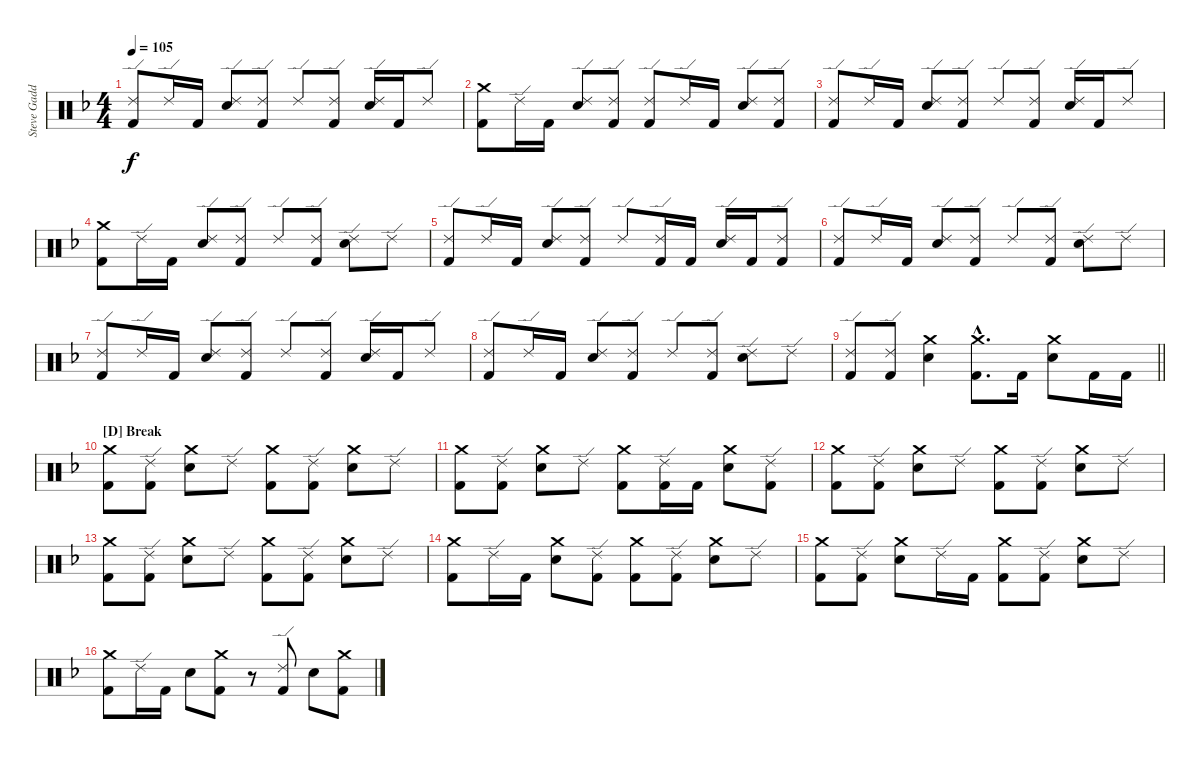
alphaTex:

\track ("Steve Gadd Drums" "Steve Gadd") {instrument percussion}
\staff {score}
\articulation defaults
\ts (4 4)
\tempo 105
\clef neutral
\ks f
("Ride (edge) 2" "Kick (hit) 2").8{dy f} "Ride (edge) 2".16 "Kick (hit) 2".16 ("Ride (edge) 2" "Snare (hit) 2").8 ("Ride (edge) 2" "Kick (hit) 2").8 "Ride (edge) 2".8 ("Ride (edge) 2" "Kick (hit) 2").8 ("Ride (edge) 2" "Snare (hit) 2").16 "Kick (hit) 2".16 "Ride (edge) 2".8 |
("Crash medium (hit)" "Kick (hit) 2").8 "Ride (edge) 2".16 "Kick (hit) 2".16 ("Ride (edge) 2" "Snare (hit) 2").8 ("Ride (edge) 2" "Kick (hit) 2").8 ("Ride (edge) 2" "Kick (hit) 2").8 "Ride (edge) 2".16 "Kick (hit) 2".16 ("Ride (edge) 2" "Snare (hit) 2").8 ("Ride (edge) 2" "Kick (hit) 2").8 |
("Ride (edge) 2" "Kick (hit) 2").8 "Ride (edge) 2".16 "Kick (hit) 2".16 ("Ride (edge) 2" "Snare (hit) 2").8 ("Ride (edge) 2" "Kick (hit) 2").8 "Ride (edge) 2".8 ("Ride (edge) 2" "Kick (hit) 2").8 ("Ride (edge) 2" "Snare (hit) 2").16 "Kick (hit) 2".16 "Ride (edge) 2".8 |
("Crash medium (hit)" "Kick (hit) 2").8 "Ride (edge) 2".16 "Kick (hit) 2".16 ("Ride (edge) 2" "Snare (hit) 2").8 ("Ride (edge) 2" "Kick (hit) 2").8 "Ride (edge) 2".8 ("Ride (edge) 2" "Kick (hit) 2").8 ("Ride (edge) 2" "Snare (hit) 2").8 "Ride (edge) 2".8 |
("Ride (edge) 2" "Kick (hit) 2").8 "Ride (edge) 2".16 "Kick (hit) 2".16 ("Ride (edge) 2" "Snare (hit) 2").8 ("Ride (edge) 2" "Kick (hit) 2").8 "Ride (edge) 2".8 ("Ride (edge) 2" "Kick (hit) 2").16 "Kick (hit) 2".16 ("Ride (edge) 2" "Snare (hit) 2").16 "Kick (hit) 2".16 ("Ride (edge) 2" "Kick (hit) 2").8 |
("Ride (edge) 2" "Kick (hit) 2").8 "Ride (edge) 2".16 "Kick (hit) 2".16 ("Ride (edge) 2" "Snare (hit) 2").8 ("Ride (edge) 2" "Kick (hit) 2").8 "Ride (edge) 2".8 ("Ride (edge) 2" "Kick (hit) 2").8 ("Ride (edge) 2" "Snare (hit) 2").8 "Ride (edge) 2".8 |
("Ride (edge) 2" "Kick (hit) 2").8 "Ride (edge) 2".16 "Kick (hit) 2".16 ("Ride (edge) 2" "Snare (hit) 2").8 ("Ride (edge) 2" "Kick (hit) 2").8 "Ride (edge) 2".8 ("Ride (edge) 2" "Kick (hit) 2").8 ("Ride (edge) 2" "Snare (hit) 2").16 "Kick (hit) 2".16 "Ride (edge) 2".8 |
("Ride (edge) 2" "Kick (hit) 2").8 "Ride (edge) 2".16 "Kick (hit) 2".16 ("Ride (edge) 2" "Snare (hit) 2").8 ("Ride (edge) 2" "Kick (hit) 2").8 "Ride (edge) 2".8 ("Ride (edge) 2" "Kick (hit) 2").8 ("Ride (edge) 2" "Snare (hit) 2").8 "Ride (edge) 2".8 |
\barLineRight lightlight
("Ride (edge) 2" "Kick (hit) 2").8 ("Ride (edge) 2" "Kick (hit) 2").8 ("Crash medium (hit)" "Snare (hit) 2").4 ("Crash medium (hit)"{hac} "Kick (hit) 2"{hac}).8{d} "Kick (hit) 2".16 ("Crash medium (hit)" "Snare (hit) 2").8 "Kick (hit) 2".16 "Kick (hit) 2".16 |
\section ("" "[D] Break")
("Crash medium (hit)" "Kick (hit) 2").8 ("Ride (edge) 2" "Kick (hit) 2").8 ("Crash medium (hit)" "Snare (hit) 2").8 "Ride (edge) 2".8 ("Crash medium (hit)" "Kick (hit) 2").8 ("Ride (edge) 2" "Kick (hit) 2").8 ("Crash medium (hit)" "Snare (hit) 2").8 "Ride (edge) 2".8 |
("Crash medium (hit)" "Kick (hit) 2").8 ("Ride (edge) 2" "Kick (hit) 2").8 ("Crash medium (hit)" "Snare (hit) 2").8 "Ride (edge) 2".8 ("Crash medium (hit)" "Kick (hit) 2").8 ("Ride (edge) 2" "Kick (hit) 2").16 "Kick (hit) 2".16 ("Crash medium (hit)" "Snare (hit) 2").8 ("Ride (edge) 2" "Kick (hit) 2").8 |
("Crash medium (hit)" "Kick (hit) 2").8 ("Ride (edge) 2" "Kick (hit) 2").8 ("Crash medium (hit)" "Snare (hit) 2").8 "Ride (edge) 2".8 ("Crash medium (hit)" "Kick (hit) 2").8 ("Ride (edge) 2" "Kick (hit) 2").8 ("Crash medium (hit)" "Snare (hit) 2").8 "Ride (edge) 2".8 |
("Crash medium (hit)" "Kick (hit) 2").8 ("Ride (edge) 2" "Kick (hit) 2").8 ("Crash medium (hit)" "Snare (hit) 2").8 "Ride (edge) 2".8 ("Crash medium (hit)" "Kick (hit) 2").8 ("Ride (edge) 2" "Kick (hit) 2").8 ("Crash medium (hit)" "Snare (hit) 2").8 "Ride (edge) 2".8 |
("Crash medium (hit)" "Kick (hit) 2").8 "Ride (edge) 2".16 "Kick (hit) 2".16 ("Crash medium (hit)" "Snare (hit) 2").8 ("Ride (edge) 2" "Kick (hit) 2").8 ("Crash medium (hit)" "Kick (hit) 2").8 ("Ride (edge) 2" "Kick (hit) 2").8 ("Crash medium (hit)" "Snare (hit) 2").8 "Ride (edge) 2".8 |
("Crash medium (hit)" "Kick (hit) 2").8 ("Ride (edge) 2" "Kick (hit) 2").8 ("Crash medium (hit)" "Snare (hit) 2").8 "Ride (edge) 2".16 "Kick (hit) 2".16 ("Crash medium (hit)" "Kick (hit) 2").8 ("Ride (edge) 2" "Kick (hit) 2").8 ("Crash medium (hit)" "Snare (hit) 2").8 "Ride (edge) 2".8 |
("Crash medium (hit)" "Kick (hit) 2").8 "Ride (edge) 2".16 "Kick (hit) 2".16 "Snare (hit) 2".8 ("Crash medium (hit)" "Kick (hit) 2").8 r.8 ("Ride (edge) 2" "Kick (hit) 2").8 "Snare (hit) 2".8 ("Crash medium (hit)" "Kick (hit) 2").8
